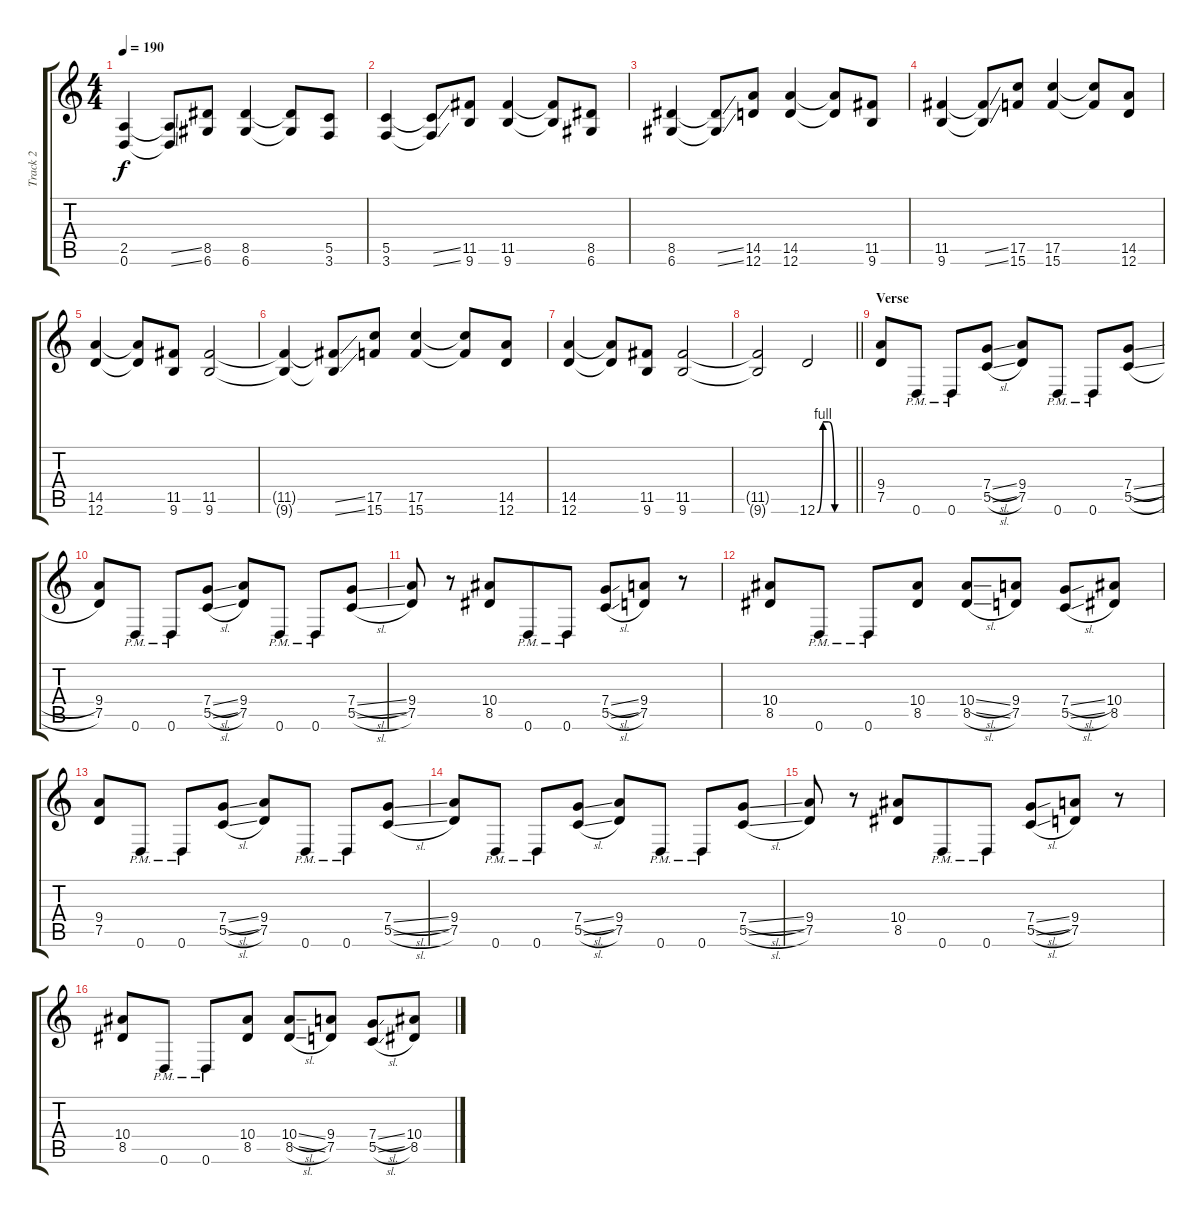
\track ("Track 2" "Track 2") {instrument distortionguitar}
\staff {score tabs}
\tuning (D4 A3 F3 C3 G2 D2) {hide}
\ts (4 4)
\tempo 190
\clef g2
\ks c
(2.5 0.6).4{dy f} (2.5{ss t} 0.6{ss t}).8 (8.5 6.6).8 (8.5 6.6).4 (8.5{t} 6.6{t}).8 (5.5 3.6).8 |
(5.5 3.6).4 (5.5{ss t} 3.6{ss t}).8 (11.5 9.6).8 (11.5 9.6).4 (11.5{t} 9.6{t}).8 (8.5 6.6).8 |
(8.5 6.6).4 (8.5{ss t} 6.6{ss t}).8 (14.5 12.6).8 (14.5 12.6).4 (14.5{t} 12.6{t}).8 (11.5 9.6).8 |
(11.5 9.6).4 (11.5{ss t} 9.6{ss t}).8 (17.5 15.6).8 (17.5 15.6).4 (17.5{t} 15.6{t}).8 (14.5 12.6).8 |
(14.5 12.6).4 (14.5{t} 12.6{t}).8 (11.5 9.6).8 (11.5 9.6).2 |
(11.5{t} 9.6{t}).4 (11.5{ss t} 9.6{ss t}).8 (17.5 15.6).8 (17.5 15.6).4 (17.5{t} 15.6{t}).8 (14.5 12.6).8 |
(14.5 12.6).4 (14.5{t} 12.6{t}).8 (11.5 9.6).8 (11.5 9.6).2 |
\barLineRight lightlight
(11.5{t} 9.6{t}).2 12.6{be (custom 0 0 10 4 20 4 30 0 60 0)}.2 |
\section ("" "Verse")
(9.4 7.5).8 0.6{pm}.8 0.6{pm}.8 (7.4{sl} 5.5{sl}).8 (9.4 7.5).8 0.6{pm}.8 0.6{pm}.8 (7.4{sl} 5.5{sl}).8 |
(9.4 7.5).8 0.6{pm}.8 0.6{pm}.8 (7.4{sl} 5.5{sl}).8 (9.4 7.5).8 0.6{pm}.8 0.6{pm}.8 (7.4{sl} 5.5{sl}).8 |
(9.4 7.5).8 r.8 (10.4 8.5).8 0.6{pm}.8{beam merge} 0.6{pm}.8{beam split} (7.4{sl} 5.5{sl}).8{beam merge} (9.4 7.5).8 r.8 |
(10.4 8.5).8 0.6{pm}.8 0.6{pm}.8 (10.4 8.5).8 (10.4{sl} 8.5{sl}).8 (9.4 7.5).8 (7.4{sl} 5.5{sl}).8 (10.4 8.5).8 |
(9.4 7.5).8 0.6{pm}.8 0.6{pm}.8 (7.4{sl} 5.5{sl}).8 (9.4 7.5).8 0.6{pm}.8 0.6{pm}.8 (7.4{sl} 5.5{sl}).8 |
(9.4 7.5).8 0.6{pm}.8 0.6{pm}.8 (7.4{sl} 5.5{sl}).8 (9.4 7.5).8 0.6{pm}.8 0.6{pm}.8 (7.4{sl} 5.5{sl}).8 |
(9.4 7.5).8 r.8 (10.4 8.5).8 0.6{pm}.8{beam merge} 0.6{pm}.8{beam split} (7.4{sl} 5.5{sl}).8{beam merge} (9.4 7.5).8 r.8 |
(10.4 8.5).8 0.6{pm}.8 0.6{pm}.8 (10.4 8.5).8 (10.4{sl} 8.5{sl}).8 (9.4 7.5).8 (7.4{sl} 5.5{sl}).8 (10.4 8.5).8
